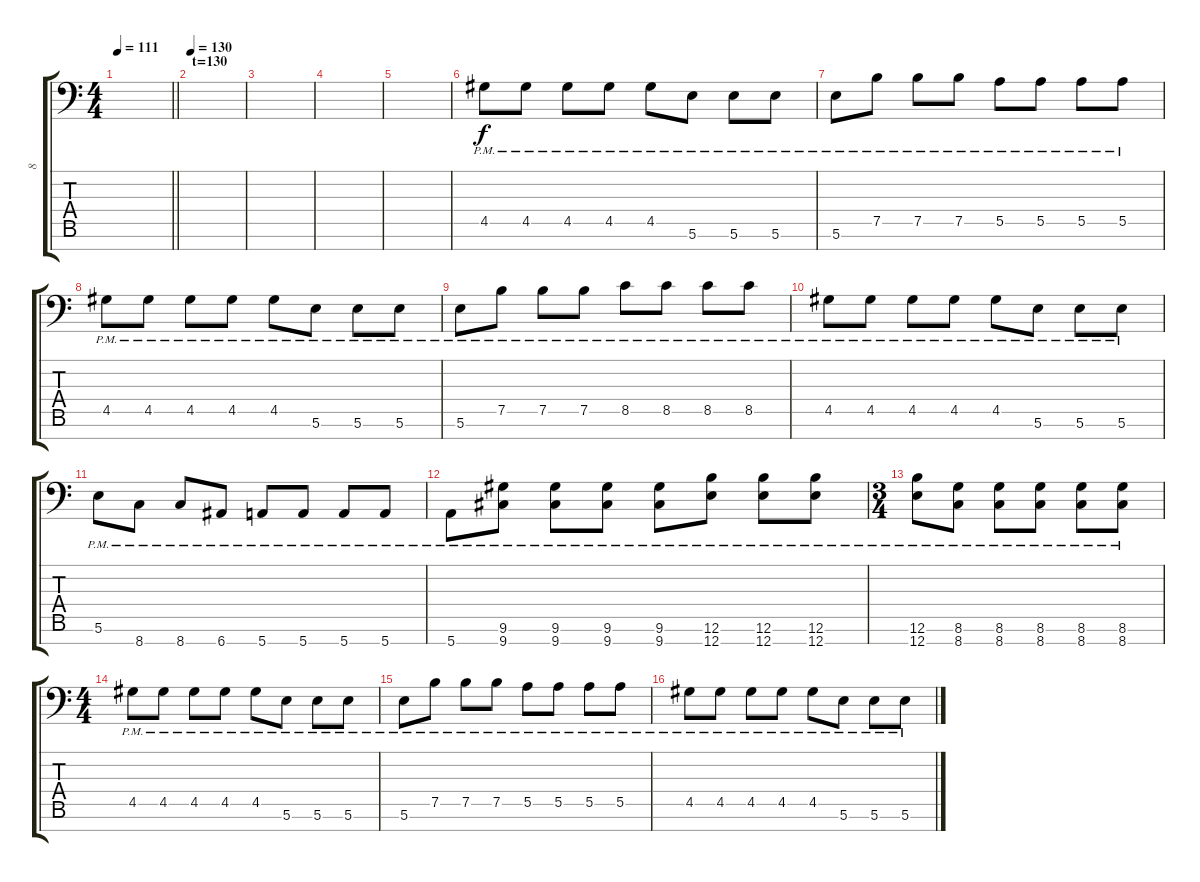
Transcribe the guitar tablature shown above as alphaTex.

\track ("8 " "8 ") {instrument distortionguitar}
\staff {score tabs}
\tuning (B3 G3 D3 A2 E2 B1 E1) {hide}
\ts (4 4)
\tempo 111
\clef f4
\barLineRight lightlight
\ks c
|
\section ("" "t=130")
\tempo 130
|
|
|
|
4.5{pm}.8 4.5{pm}.8 4.5{pm}.8 4.5{pm}.8 4.5{pm}.8 5.6{pm}.8 5.6{pm}.8 5.6{pm}.8 |
5.6{pm}.8 7.5{pm}.8 7.5{pm}.8 7.5{pm}.8 5.5{pm}.8 5.5{pm}.8 5.5{pm}.8 5.5{pm}.8 |
4.5{pm}.8 4.5{pm}.8 4.5{pm}.8 4.5{pm}.8 4.5{pm}.8 5.6{pm}.8 5.6{pm}.8 5.6{pm}.8 |
5.6{pm}.8 7.5{pm}.8 7.5{pm}.8 7.5{pm}.8 8.5{pm}.8 8.5{pm}.8 8.5{pm}.8 8.5{pm}.8 |
4.5{pm}.8 4.5{pm}.8 4.5{pm}.8 4.5{pm}.8 4.5{pm}.8 5.6{pm}.8 5.6{pm}.8 5.6{pm}.8 |
5.6{pm}.8 8.7{pm}.8 8.7{pm}.8 6.7{pm}.8 5.7{pm}.8 5.7{pm}.8 5.7{pm}.8 5.7{pm}.8 |
5.7{pm}.8 (9.6{pm} 9.7{pm}).8 (9.6{pm} 9.7{pm}).8 (9.6{pm} 9.7{pm}).8 (9.6{pm} 9.7{pm}).8 (12.6{pm} 12.7{pm}).8 (12.6{pm} 12.7{pm}).8 (12.6{pm} 12.7{pm}).8 |
\ts (3 4)
(12.6{pm} 12.7{pm}).8 (8.6{pm} 8.7{pm}).8 (8.6{pm} 8.7{pm}).8 (8.6{pm} 8.7{pm}).8 (8.6{pm} 8.7{pm}).8 (8.6{pm} 8.7{pm}).8 |
\ts (4 4)
4.5{pm}.8 4.5{pm}.8 4.5{pm}.8 4.5{pm}.8 4.5{pm}.8 5.6{pm}.8 5.6{pm}.8 5.6{pm}.8 |
5.6{pm}.8 7.5{pm}.8 7.5{pm}.8 7.5{pm}.8 5.5{pm}.8 5.5{pm}.8 5.5{pm}.8 5.5{pm}.8 |
4.5{pm}.8 4.5{pm}.8 4.5{pm}.8 4.5{pm}.8 4.5{pm}.8 5.6{pm}.8 5.6{pm}.8 5.6{pm}.8
